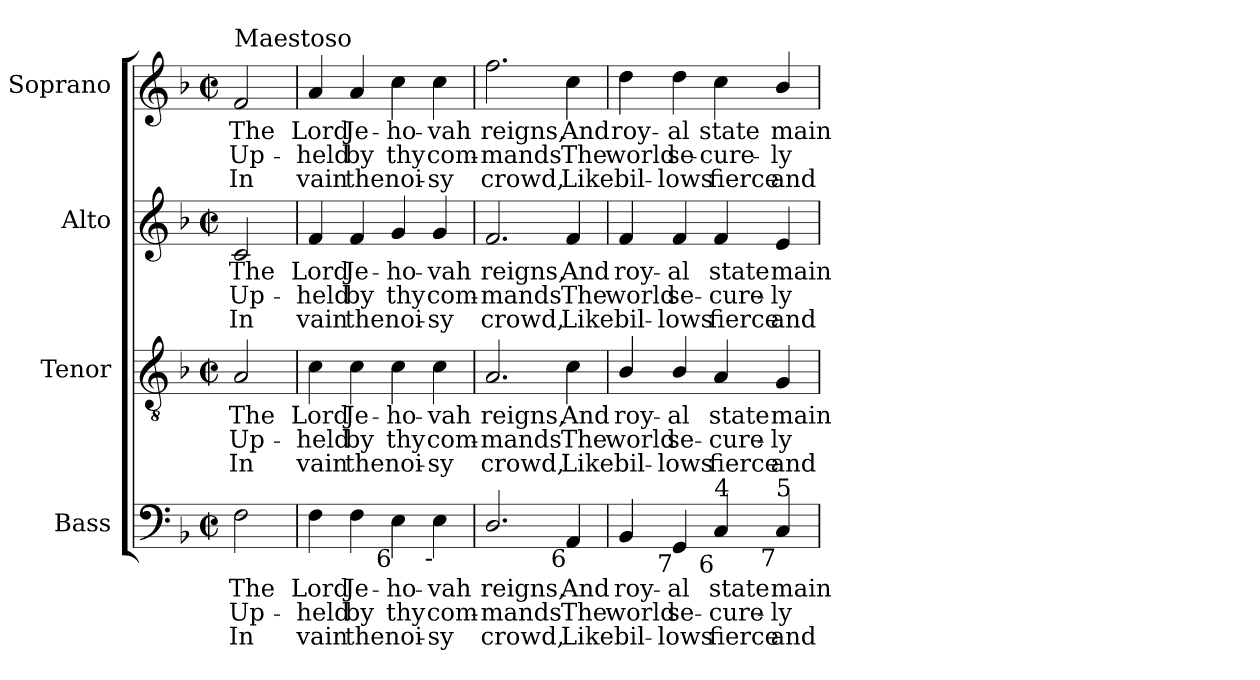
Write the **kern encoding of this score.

**kern	**text	**text	**text	**kern	**text	**text	**text	**kern	**text	**text	**text	**kern	**text	**text	**text
*part4	*part4	*part4	*part4	*part3	*part3	*part3	*part3	*part2	*part2	*part2	*part2	*part1	*part1	*part1	*part1
*staff4	*staff4	*staff4	*staff4	*staff3	*staff3	*staff3	*staff3	*staff2	*staff2	*staff2	*staff2	*staff1	*staff1	*staff1	*staff1
*I"Bass	*	*	*	*I"Tenor	*	*	*	*I"Alto	*	*	*	*I"Soprano	*	*	*
*I'B.	*	*	*	*I'T.	*	*	*	*I'A.	*	*	*	*I'S.	*	*	*
!!LO:PB:g=z
*clefF4	*	*	*	*clefGv2	*	*	*	*clefG2	*	*	*	*clefG2	*	*	*
*	*	*	*	*ITrd7c12	*	*	*	*	*	*	*	*	*	*	*
*k[b-]	*	*	*	*k[b-]	*	*	*	*k[b-]	*	*	*	*k[b-]	*	*	*
*F:	*	*	*	*F:	*	*	*	*F:	*	*	*	*F:	*	*	*
*M2/2	*	*	*	*M2/2	*	*	*	*M2/2	*	*	*	*M2/2	*	*	*
*met(c|)	*	*	*	*met(c|)	*	*	*	*met(c|)	*	*	*	*met(c|)	*	*	*
=	=	=	=	=	=	=	=	=	=	=	=	=	=	=	=
!	!LO:LY:b:color=#000000	!LO:LY:b:color=#000000	!LO:LY:b:color=#000000	!	!	!	!	!	!	!	!	!	!	!	!
!	!	!	!	!	!LO:LY:b:color=#000000	!LO:LY:b:color=#000000	!LO:LY:b:color=#000000	!	!	!	!	!	!	!	!
!	!	!	!	!	!	!	!	!	!LO:LY:b:color=#000000	!LO:LY:b:color=#000000	!LO:LY:b:color=#000000	!	!	!	!
!	!	!	!	!	!	!	!	!	!	!	!	!LO:TX:a:t=Maestoso	!	!	!
!	!	!	!	!	!	!	!	!	!	!	!	!	!LO:LY:b:color=#000000	!LO:LY:b:color=#000000	!LO:LY:b:color=#000000
2Fi\	The	Up-	In	2AAi/	The	Up-	In	2ci/	The	Up-	In	2fi/	The	Up-	In
=1	=1	=1	=1	=1	=1	=1	=1	=1	=1	=1	=1	=1	=1	=1	=1
!	!LO:LY:b:color=#000000	!LO:LY:b:color=#000000	!LO:LY:b:color=#000000	!	!	!	!	!	!	!	!	!	!	!	!
!	!	!	!	!	!LO:LY:b:color=#000000	!LO:LY:b:color=#000000	!LO:LY:b:color=#000000	!	!	!	!	!	!	!	!
!	!	!	!	!	!	!	!	!	!LO:LY:b:color=#000000	!LO:LY:b:color=#000000	!LO:LY:b:color=#000000	!	!	!	!
!	!	!	!	!	!	!	!	!	!	!	!	!	!LO:LY:b:color=#000000	!LO:LY:b:color=#000000	!LO:LY:b:color=#000000
4Fi\	Lord	-held	vain	4Ci\	Lord	-held	vain	4fi/	Lord	-held	vain	4ai/	Lord	-held	vain
!	!LO:LY:b:color=#000000	!LO:LY:b:color=#000000	!LO:LY:b:color=#000000	!	!	!	!	!	!	!	!	!	!	!	!
!	!	!	!	!	!LO:LY:b:color=#000000	!LO:LY:b:color=#000000	!LO:LY:b:color=#000000	!	!	!	!	!	!	!	!
!	!	!	!	!	!	!	!	!	!LO:LY:b:color=#000000	!LO:LY:b:color=#000000	!LO:LY:b:color=#000000	!	!	!	!
!	!	!	!	!	!	!	!	!	!	!	!	!	!LO:LY:b:color=#000000	!LO:LY:b:color=#000000	!LO:LY:b:color=#000000
4Fi\	Je-	by	the	4Ci\	Je-	by	the	4fi/	Je-	by	the	4ai/	Je-	by	the
!	!LO:LY:b:color=#000000	!LO:LY:b:color=#000000	!LO:LY:b:color=#000000	!	!	!	!	!	!	!	!	!	!	!	!
!	!	!	!	!	!LO:LY:b:color=#000000	!LO:LY:b:color=#000000	!LO:LY:b:color=#000000	!	!	!	!	!	!	!	!
!	!	!	!	!	!	!	!	!	!LO:LY:b:color=#000000	!LO:LY:b:color=#000000	!LO:LY:b:color=#000000	!	!	!	!
!LO:TX:b:rj:t=6	!	!	!	!	!	!	!	!	!	!	!	!	!	!	!
!	!	!	!	!	!	!	!	!	!	!	!	!	!LO:LY:b:color=#000000	!LO:LY:b:color=#000000	!LO:LY:b:color=#000000
4Ei\	-ho-	thy	noi-	4Ci\	-ho-	thy	noi-	4gi/	-ho-	thy	noi-	4cci\	-ho-	thy	noi-
!	!LO:LY:b:color=#000000	!LO:LY:b:color=#000000	!LO:LY:b:color=#000000	!	!	!	!	!	!	!	!	!	!	!	!
!	!	!	!	!	!LO:LY:b:color=#000000	!LO:LY:b:color=#000000	!LO:LY:b:color=#000000	!	!	!	!	!	!	!	!
!	!	!	!	!	!	!	!	!	!LO:LY:b:color=#000000	!LO:LY:b:color=#000000	!LO:LY:b:color=#000000	!	!	!	!
!LO:TX:b:rj:t=-	!	!	!	!	!	!	!	!	!	!	!	!	!	!	!
!	!	!	!	!	!	!	!	!	!	!	!	!	!LO:LY:b:color=#000000	!LO:LY:b:color=#000000	!LO:LY:b:color=#000000
4Ei\	-vah	com-	-sy	4Ci\	-vah	com-	-sy	4gi/	-vah	com-	-sy	4cci\	-vah	com-	-sy
=2	=2	=2	=2	=2	=2	=2	=2	=2	=2	=2	=2	=2	=2	=2	=2
!	!LO:LY:b:color=#000000	!LO:LY:b:color=#000000	!LO:LY:b:color=#000000	!	!	!	!	!	!	!	!	!	!	!	!
!	!	!	!	!	!LO:LY:b:color=#000000	!LO:LY:b:color=#000000	!LO:LY:b:color=#000000	!	!	!	!	!	!	!	!
!	!	!	!	!	!	!	!	!	!LO:LY:b:color=#000000	!LO:LY:b:color=#000000	!LO:LY:b:color=#000000	!	!	!	!
!	!	!	!	!	!	!	!	!	!	!	!	!	!LO:LY:b:color=#000000	!LO:LY:b:color=#000000	!LO:LY:b:color=#000000
2.Di/	reigns,	-mands	crowd,	2.AAi/	reigns,	-mands	crowd,	2.fi/	reigns,	-mands	crowd,	2.ffi\	reigns,	-mands	crowd,
!	!LO:LY:b:color=#000000	!LO:LY:b:color=#000000	!LO:LY:b:color=#000000	!	!	!	!	!	!	!	!	!	!	!	!
!	!	!	!	!	!LO:LY:b:color=#000000	!LO:LY:b:color=#000000	!LO:LY:b:color=#000000	!	!	!	!	!	!	!	!
!	!	!	!	!	!	!	!	!	!LO:LY:b:color=#000000	!LO:LY:b:color=#000000	!LO:LY:b:color=#000000	!	!	!	!
!LO:TX:b:rj:t=6	!	!	!	!	!	!	!	!	!	!	!	!	!	!	!
!	!	!	!	!	!	!	!	!	!	!	!	!	!LO:LY:b:color=#000000	!LO:LY:b:color=#000000	!LO:LY:b:color=#000000
4AAi/	And	The	Like	4Ci\	And	The	Like	4fi/	And	The	Like	4cci\	And	The	Like
=3	=3	=3	=3	=3	=3	=3	=3	=3	=3	=3	=3	=3	=3	=3	=3
!	!LO:LY:b:color=#000000	!LO:LY:b:color=#000000	!LO:LY:b:color=#000000	!	!	!	!	!	!	!	!	!	!	!	!
!	!	!	!	!	!LO:LY:b:color=#000000	!LO:LY:b:color=#000000	!LO:LY:b:color=#000000	!	!	!	!	!	!	!	!
!	!	!	!	!	!	!	!	!	!LO:LY:b:color=#000000	!LO:LY:b:color=#000000	!LO:LY:b:color=#000000	!	!	!	!
!	!	!	!	!	!	!	!	!	!	!	!	!	!LO:LY:b:color=#000000	!LO:LY:b:color=#000000	!LO:LY:b:color=#000000
4BB-i/	roy-	world	bil-	4BB-i/	roy-	world	bil-	4fi/	roy-	world	bil-	4ddi\	roy-	world	bil-
!	!LO:LY:b:color=#000000	!LO:LY:b:color=#000000	!LO:LY:b:color=#000000	!	!	!	!	!	!	!	!	!	!	!	!
!	!	!	!	!	!LO:LY:b:color=#000000	!LO:LY:b:color=#000000	!LO:LY:b:color=#000000	!	!	!	!	!	!	!	!
!	!	!	!	!	!	!	!	!	!LO:LY:b:color=#000000	!LO:LY:b:color=#000000	!LO:LY:b:color=#000000	!	!	!	!
!LO:TX:b:rj:t=7	!	!	!	!	!	!	!	!	!	!	!	!	!	!	!
!	!	!	!	!	!	!	!	!	!	!	!	!	!LO:LY:b:color=#000000	!LO:LY:b:color=#000000	!LO:LY:b:color=#000000
4GGi/	-al	se-	-lows	4BB-i/	-al	se-	-lows	4fi/	-al	se-	-lows	4ddi\	-al	se-	-lows
!	!LO:LY:b:color=#000000	!LO:LY:b:color=#000000	!LO:LY:b:color=#000000	!	!	!	!	!	!	!	!	!	!	!	!
!	!	!	!	!	!LO:LY:b:color=#000000	!LO:LY:b:color=#000000	!LO:LY:b:color=#000000	!	!	!	!	!	!	!	!
!	!	!	!	!	!	!	!	!	!LO:LY:b:color=#000000	!LO:LY:b:color=#000000	!LO:LY:b:color=#000000	!	!	!	!
!LO:TX:b:rj:t=6	!	!	!	!	!	!	!	!	!	!	!	!	!	!	!
!LO:TX:t=4	!	!	!	!	!	!	!	!	!	!	!	!	!	!	!
!	!	!	!	!	!	!	!	!	!	!	!	!	!LO:LY:b:color=#000000	!LO:LY:b:color=#000000	!LO:LY:b:color=#000000
4Ci/	state	-cure-	fierce	4AAi/	state	-cure-	fierce	4fi/	state	-cure-	fierce	4cci\	state	-cure-	fierce
!	!LO:LY:b:color=#000000	!LO:LY:b:color=#000000	!LO:LY:b:color=#000000	!	!	!	!	!	!	!	!	!	!	!	!
!	!	!	!	!	!LO:LY:b:color=#000000	!LO:LY:b:color=#000000	!LO:LY:b:color=#000000	!	!	!	!	!	!	!	!
!	!	!	!	!	!	!	!	!	!LO:LY:b:color=#000000	!LO:LY:b:color=#000000	!LO:LY:b:color=#000000	!	!	!	!
!LO:TX:b:rj:t=7	!	!	!	!	!	!	!	!	!	!	!	!	!	!	!
!LO:TX:t=5	!	!	!	!	!	!	!	!	!	!	!	!	!	!	!
!	!	!	!	!	!	!	!	!	!	!	!	!	!LO:LY:b:color=#000000	!LO:LY:b:color=#000000	!LO:LY:b:color=#000000
4Ci/	main-	-ly	and	4GGi/	main-	-ly	and	4ei/	main-	-ly	and	4b-i/	main-	-ly	and
=	=	=	=	=	=	=	=	=	=	=	=	=	=	=	=
*-	*-	*-	*-	*-	*-	*-	*-	*-	*-	*-	*-	*-	*-	*-	*-
